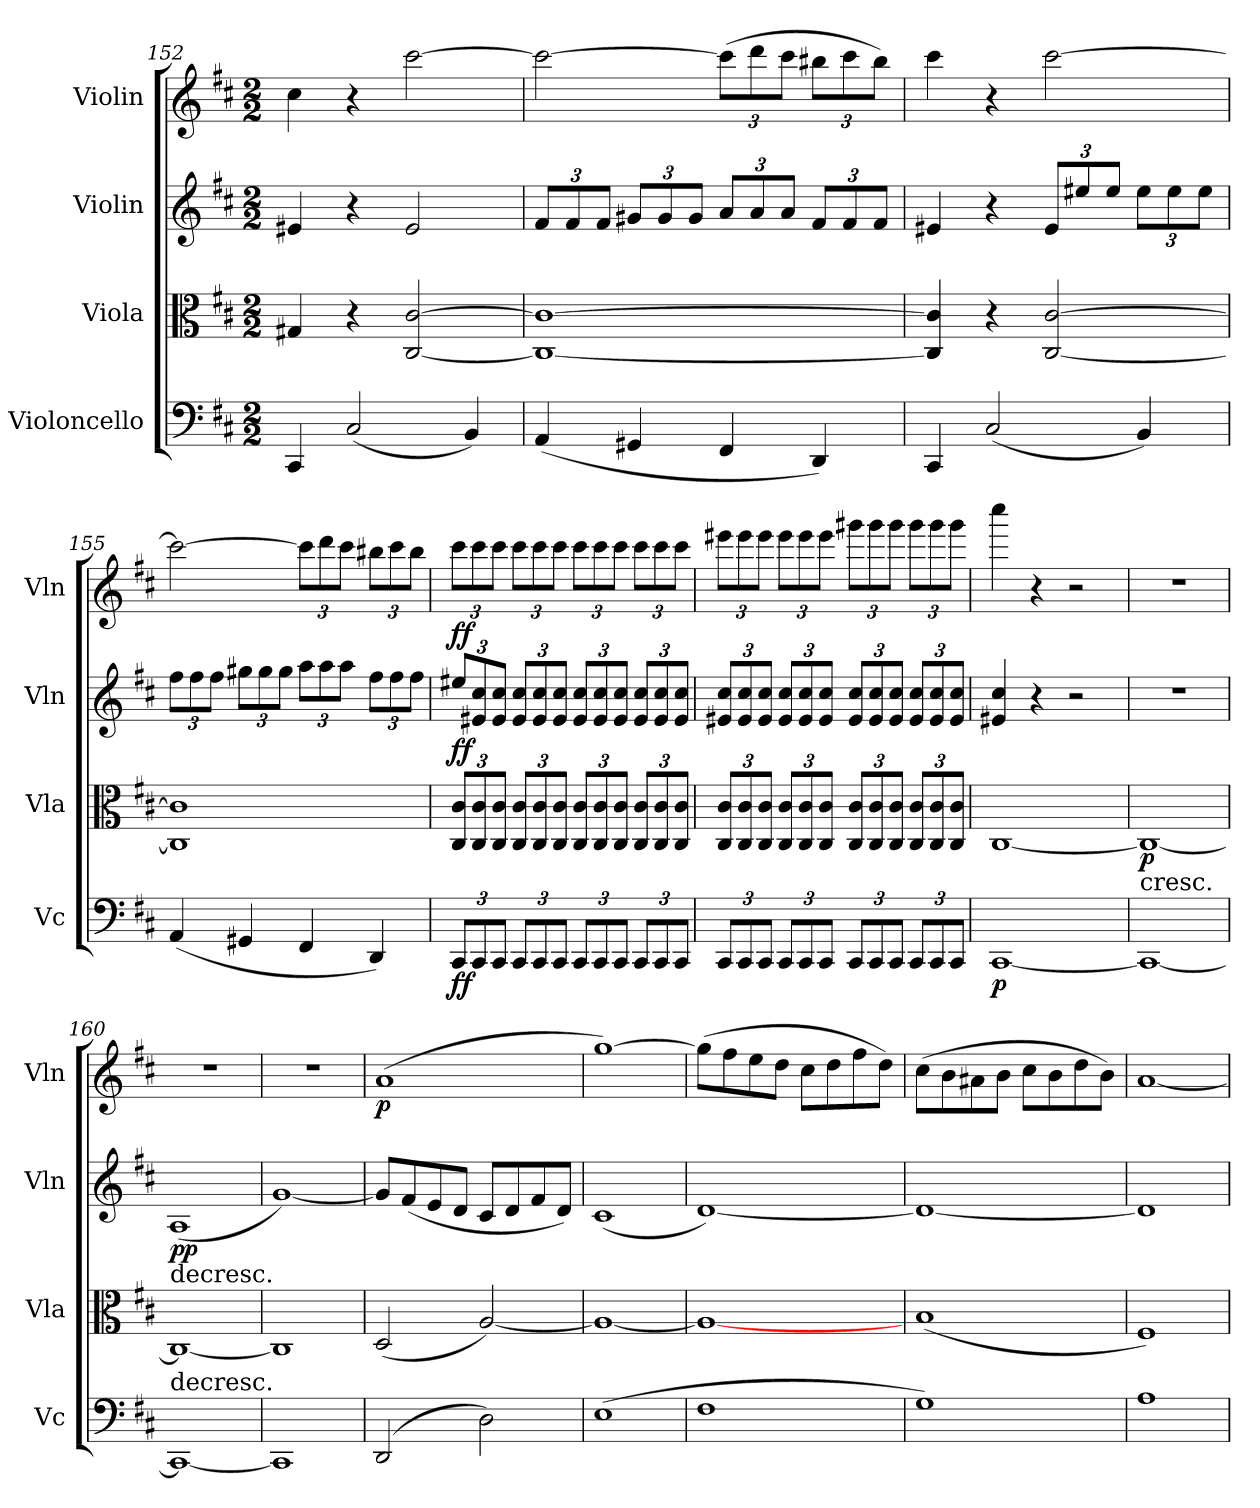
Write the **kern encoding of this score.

**kern	**dynam	**kern	**dynam	**kern	**dynam	**kern	**dynam
*part4	*part4	*part3	*part3	*part2	*part2	*part1	*part1
*staff4	*staff4	*staff3	*staff3	*staff2	*staff2	*staff1	*staff1
*I"Violoncello	*	*I"Viola	*	*I"Violin	*	*I"Violin	*
*I'Vc	*	*I'Vla	*	*I'Vln	*	*I'Vln	*
*clefF4	*	*clefC3	*	*clefG2	*	*clefG2	*
*k[f#c#]	*	*k[f#c#]	*	*k[f#c#]	*	*k[f#c#]	*
*D:	*	*D:	*	*D:	*	*D:	*
*M2/2	*	*M2/2	*	*M2/2	*	*M2/2	*
=152	=152	=152	=152	=152	=152	=152	=152
4CC#/	.	4G#X/	.	4e#X/	.	4cc#\	.
(2C#/	.	4r	.	4r	.	4r	.
.	.	[2C#/ [2c#/	.	2e#/	.	[2ccc#\	.
4BB/)	.	.	.	.	.	.	.
=153	=153	=153	=153	=153	=153	=153	=153
(4AA/	.	1C#_ 1c#_	.	12f#/L	.	2ccc#\_	.
.	.	.	.	12f#/	.	.	.
.	.	.	.	12f#/J	.	.	.
4GG#X/	.	.	.	12g#X/L	.	.	.
.	.	.	.	12g#/	.	.	.
.	.	.	.	12g#/J	.	.	.
4FF#/	.	.	.	12a/L	.	(12ccc#\L]	.
.	.	.	.	12a/	.	12ddd\	.
.	.	.	.	12a/J	.	12ccc#\J	.
4DD/)	.	.	.	12f#/L	.	12bb#X\L	.
.	.	.	.	12f#/	.	12ccc#\	.
.	.	.	.	12f#/J	.	12bb#\J)	.
=154	=154	=154	=154	=154	=154	=154	=154
4CC#/	.	4C#]/ 4c#]/	.	4e#X/	.	4ccc#\	.
(2C#/	.	4r	.	4r	.	4r	.
.	.	[2C#/ [2c#/	.	12e#/L	.	[2ccc#\	.
.	.	.	.	12ee#X/	.	.	.
.	.	.	.	12ee#/J	.	.	.
4BB/)	.	.	.	12ee#\L	.	.	.
.	.	.	.	12ee#\	.	.	.
.	.	.	.	12ee#\J	.	.	.
=155	=155	=155	=155	=155	=155	=155	=155
(4AA/	.	1C#] 1c#]	.	12ff#\L	.	2ccc#\_	.
.	.	.	.	12ff#\	.	.	.
.	.	.	.	12ff#\J	.	.	.
4GG#X/	.	.	.	12gg#X\L	.	.	.
.	.	.	.	12gg#\	.	.	.
.	.	.	.	12gg#\J	.	.	.
4FF#/	.	.	.	12aa\L	.	12ccc#\L]	.
.	.	.	.	12aa\	.	12ddd\	.
.	.	.	.	12aa\J	.	12ccc#\J	.
4DD/)	.	.	.	12ff#\L	.	12bb#X\L	.
.	.	.	.	12ff#\	.	12ccc#\	.
.	.	.	.	12ff#\J	.	12bb#\J	.
=156	=156	=156	=156	=156	=156	=156	=156
12CC#/L	ff	12C#/ 12c#/L	.	12ee#X/L	ff	12ccc#\L	ff
12CC#/	.	12C#/ 12c#/	.	12e#X/ 12cc#/	.	12ccc#\	.
12CC#/J	.	12C#/ 12c#/J	.	12e#/ 12cc#/J	.	12ccc#\J	.
12CC#/L	.	12C#/ 12c#/L	.	12e#/ 12cc#/L	.	12ccc#\L	.
12CC#/	.	12C#/ 12c#/	.	12e#/ 12cc#/	.	12ccc#\	.
12CC#/J	.	12C#/ 12c#/J	.	12e#/ 12cc#/J	.	12ccc#\J	.
12CC#/L	.	12C#/ 12c#/L	.	12e#/ 12cc#/L	.	12ccc#\L	.
12CC#/	.	12C#/ 12c#/	.	12e#/ 12cc#/	.	12ccc#\	.
12CC#/J	.	12C#/ 12c#/J	.	12e#/ 12cc#/J	.	12ccc#\J	.
12CC#/L	.	12C#/ 12c#/L	.	12e#/ 12cc#/L	.	12ccc#\L	.
12CC#/	.	12C#/ 12c#/	.	12e#/ 12cc#/	.	12ccc#\	.
12CC#/J	.	12C#/ 12c#/J	.	12e#/ 12cc#/J	.	12ccc#\J	.
=157	=157	=157	=157	=157	=157	=157	=157
12CC#/L	.	12C#/ 12c#/L	.	12e#X/ 12cc#/L	.	12eee#X\L	.
12CC#/	.	12C#/ 12c#/	.	12e#/ 12cc#/	.	12eee#\	.
12CC#/J	.	12C#/ 12c#/J	.	12e#/ 12cc#/J	.	12eee#\J	.
12CC#/L	.	12C#/ 12c#/L	.	12e#/ 12cc#/L	.	12eee#\L	.
12CC#/	.	12C#/ 12c#/	.	12e#/ 12cc#/	.	12eee#\	.
12CC#/J	.	12C#/ 12c#/J	.	12e#/ 12cc#/J	.	12eee#\J	.
12CC#/L	.	12C#/ 12c#/L	.	12e#/ 12cc#/L	.	12ggg#X\L	.
12CC#/	.	12C#/ 12c#/	.	12e#/ 12cc#/	.	12ggg#\	.
12CC#/J	.	12C#/ 12c#/J	.	12e#/ 12cc#/J	.	12ggg#\J	.
12CC#/L	.	12C#/ 12c#/L	.	12e#/ 12cc#/L	.	12ggg#\L	.
12CC#/	.	12C#/ 12c#/	.	12e#/ 12cc#/	.	12ggg#\	.
12CC#/J	.	12C#/ 12c#/J	.	12e#/ 12cc#/J	.	12ggg#\J	.
=158	=158	=158	=158	=158	=158	=158	=158
[1CC#	p	[1C#	.	4e#X/ 4cc#/	.	4cccc#\	.
.	.	.	.	4r	.	4r	.
.	.	.	.	2r	.	2r	.
=159	=159	=159	=159	=159	=159	=159	=159
!LO:TX:t=cresc.	!	!	!	!	!	!	!
1CC#_	.	1C#_	p	1r	.	1r	.
=160	=160	=160	=160	=160	=160	=160	=160
!	!	!LO:TX:t=decresc.	!	!	!	!	!
!LO:TX:t=decresc.	!	!	!	!	!	!	!
1CC#_	.	1C#_	.	(1A	pp	1r	.
=161	=161	=161	=161	=161	=161	=161	=161
1CC#]	.	1C#]	.	[1g)	.	1r	.
=162	=162	=162	=162	=162	=162	=162	=162
(2DD/	.	(2D/	.	8g/L]	.	(1a	p
.	.	.	.	(8f#/	.	.	.
.	.	.	.	8e/	.	.	.
.	.	.	.	8d/J	.	.	.
2D\)	.	[2A/)	.	8c#/L	.	.	.
.	.	.	.	8d/	.	.	.
.	.	.	.	8f#/	.	.	.
.	.	.	.	8d/J)	.	.	.
=163	=163	=163	=163	=163	=163	=163	=163
(1E	.	1A_	.	(1c#	.	[1gg)	.
=164	=164	=164	=164	=164	=164	=164	=164
1F#	.	1A_	.	[1d)	.	(8gg\L]	.
.	.	.	.	.	.	8ff#\	.
.	.	.	.	.	.	8ee\	.
.	.	.	.	.	.	8dd\J	.
.	.	.	.	.	.	8cc#\L	.
.	.	.	.	.	.	8dd\	.
.	.	.	.	.	.	8ff#\	.
.	.	.	.	.	.	8dd\J)	.
=165	=165	=165	=165	=165	=165	=165	=165
1G)	.	(1B	.	1d_	.	(8cc#\L	.
.	.	.	.	.	.	8b\	.
.	.	.	.	.	.	8a#X\	.
.	.	.	.	.	.	8b\J	.
.	.	.	.	.	.	8cc#\L	.
.	.	.	.	.	.	8b\	.
.	.	.	.	.	.	8dd\	.
.	.	.	.	.	.	8b\J)	.
=166	=166	=166	=166	=166	=166	=166	=166
1A	.	1F#)	.	1d]	.	[1a	.
=	=	=	=	=	=	=	=
*-	*-	*-	*-	*-	*-	*-	*-
